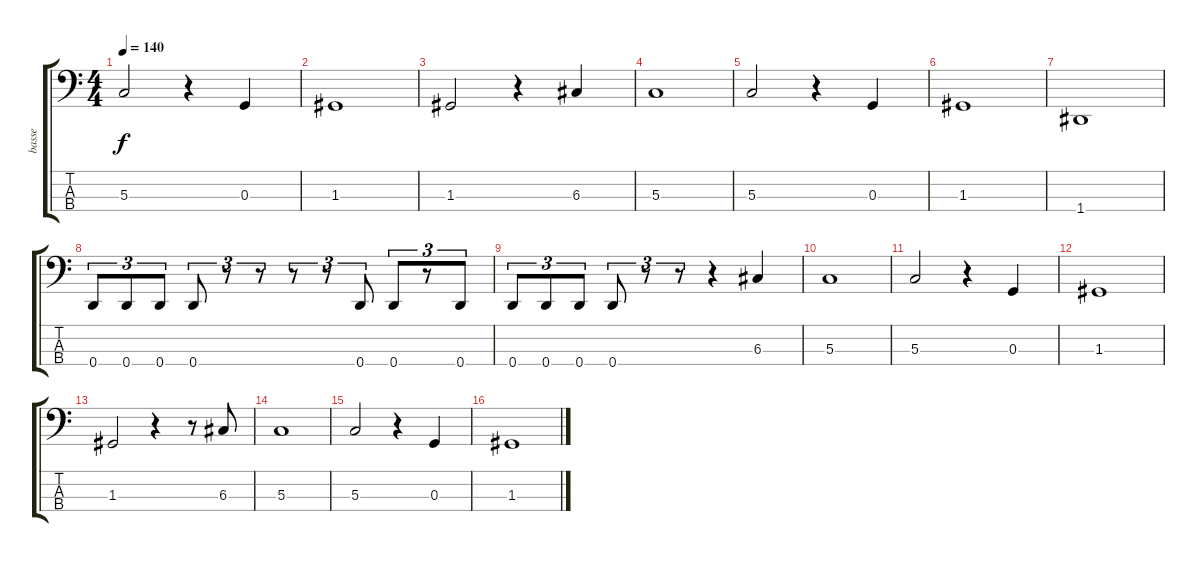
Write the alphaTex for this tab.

\track ("basse" "basse") {instrument electricbasspick}
\staff {score tabs}
\tuning (F2 C2 G1 D1) {hide}
\ts (4 4)
\tempo 140
\clef f4
\ks c
5.3.2{dy f} r.4 0.3.4 |
1.3.1 |
1.3.2 r.4 6.3.4 |
5.3.1 |
5.3.2 r.4 0.3.4 |
1.3.1 |
1.4.1 |
0.4.8{tu (3 2)} 0.4.8{tu (3 2)} 0.4.8{tu (3 2)} 0.4.8{tu (3 2)} r.8{tu (3 2)} r.8{tu (3 2)} r.8{tu (3 2)} r.8{tu (3 2)} 0.4.8{tu (3 2)} 0.4.8{tu (3 2)} r.8{tu (3 2)} 0.4.8{tu (3 2)} |
0.4.8{tu (3 2)} 0.4.8{tu (3 2)} 0.4.8{tu (3 2)} 0.4.8{tu (3 2)} r.8{tu (3 2)} r.8{tu (3 2)} r.4 6.3.4 |
5.3.1 |
5.3.2 r.4 0.3.4 |
1.3.1 |
1.3.2 r.4 r.8 6.3.8 |
5.3.1 |
5.3.2 r.4 0.3.4 |
1.3.1
